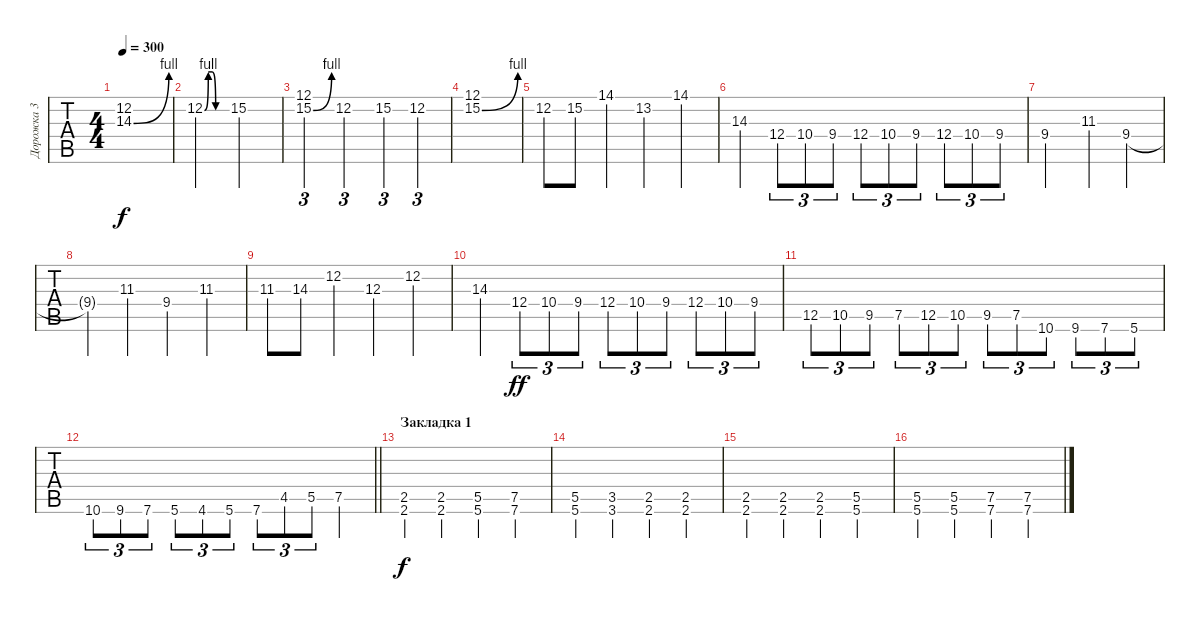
\track ("Дорожка 3" "Дорожка 3") {instrument distortionguitar}
\staff {tabs}
\tuning (E4 B3 G3 D3 A2 E2) {hide}
\ts (4 4)
\tempo 300
\clef g2
\ks c
(12.2 14.3{be (bend 0 0 60 4)}).1{dy f instrument distortionguitar} |
12.2{be (custom 0 0 10 4 20 4 30 0 60 0)}.2 15.2.2 |
(12.1 15.2{be (bend 0 0 60 4)}).2{tu (3 2)} 12.2.2{tu (3 2)} 15.2.4{tu (3 2)} 12.2.4{tu (3 2)} |
(12.1 15.2{be (bend 0 0 60 4)}).1 |
12.2.8 15.2.8 14.1.4 13.2.4 14.1.4 |
14.3.4 12.4.8{tu (3 2)} 10.4.8{tu (3 2)} 9.4.8{tu (3 2)} 12.4.8{tu (3 2)} 10.4.8{tu (3 2)} 9.4.8{tu (3 2)} 12.4.8{tu (3 2)} 10.4.8{tu (3 2)} 9.4.8{tu (3 2)} |
9.4.2 11.3.4 9.4.4 |
9.4{t}.4 11.3.4 9.4.4 11.3.4 |
11.3.8 14.3.8 12.2.4 12.3.4 12.2.4 |
14.3.4 12.4{ac}.8{tu (3 2) dy ff} 10.4{ac}.8{tu (3 2)} 9.4{ac}.8{tu (3 2)} 12.4{ac}.8{tu (3 2)} 10.4{ac}.8{tu (3 2)} 9.4{ac}.8{tu (3 2)} 12.4{ac}.8{tu (3 2)} 10.4{ac}.8{tu (3 2)} 9.4{ac}.8{tu (3 2)} |
12.5{ac}.8{tu (3 2)} 10.5{ac}.8{tu (3 2)} 9.5{ac}.8{tu (3 2)} 7.5{ac}.8{tu (3 2)} 12.5{ac}.8{tu (3 2)} 10.5{ac}.8{tu (3 2)} 9.5{ac}.8{tu (3 2)} 7.5{ac}.8{tu (3 2)} 10.6{ac}.8{tu (3 2)} 9.6{ac}.8{tu (3 2)} 7.6{ac}.8{tu (3 2)} 5.6{ac}.8{tu (3 2)} |
\barLineRight lightlight
10.6{ac}.8{tu (3 2)} 9.6{ac}.8{tu (3 2)} 7.6{ac}.8{tu (3 2)} 5.6{ac}.8{tu (3 2)} 4.6{ac}.8{tu (3 2)} 5.6{ac}.8{tu (3 2)} 7.6{ac}.8{tu (3 2)} 4.5{ac}.8{tu (3 2)} 5.5{ac}.8{tu (3 2)} 7.5{ac}.4 |
\section ("" "Закладка 1")
(2.5 2.6).4{dy f} (2.5 2.6).4 (5.5 5.6).4 (7.5 7.6).4 |
(5.5 5.6).4 (3.5 3.6).4 (2.5 2.6).4 (2.5 2.6).4 |
(2.5 2.6).4 (2.5 2.6).4 (2.5 2.6).4 (5.5 5.6).4 |
(5.5 5.6).4 (5.5 5.6).4 (7.5 7.6).4 (7.5 7.6).4
